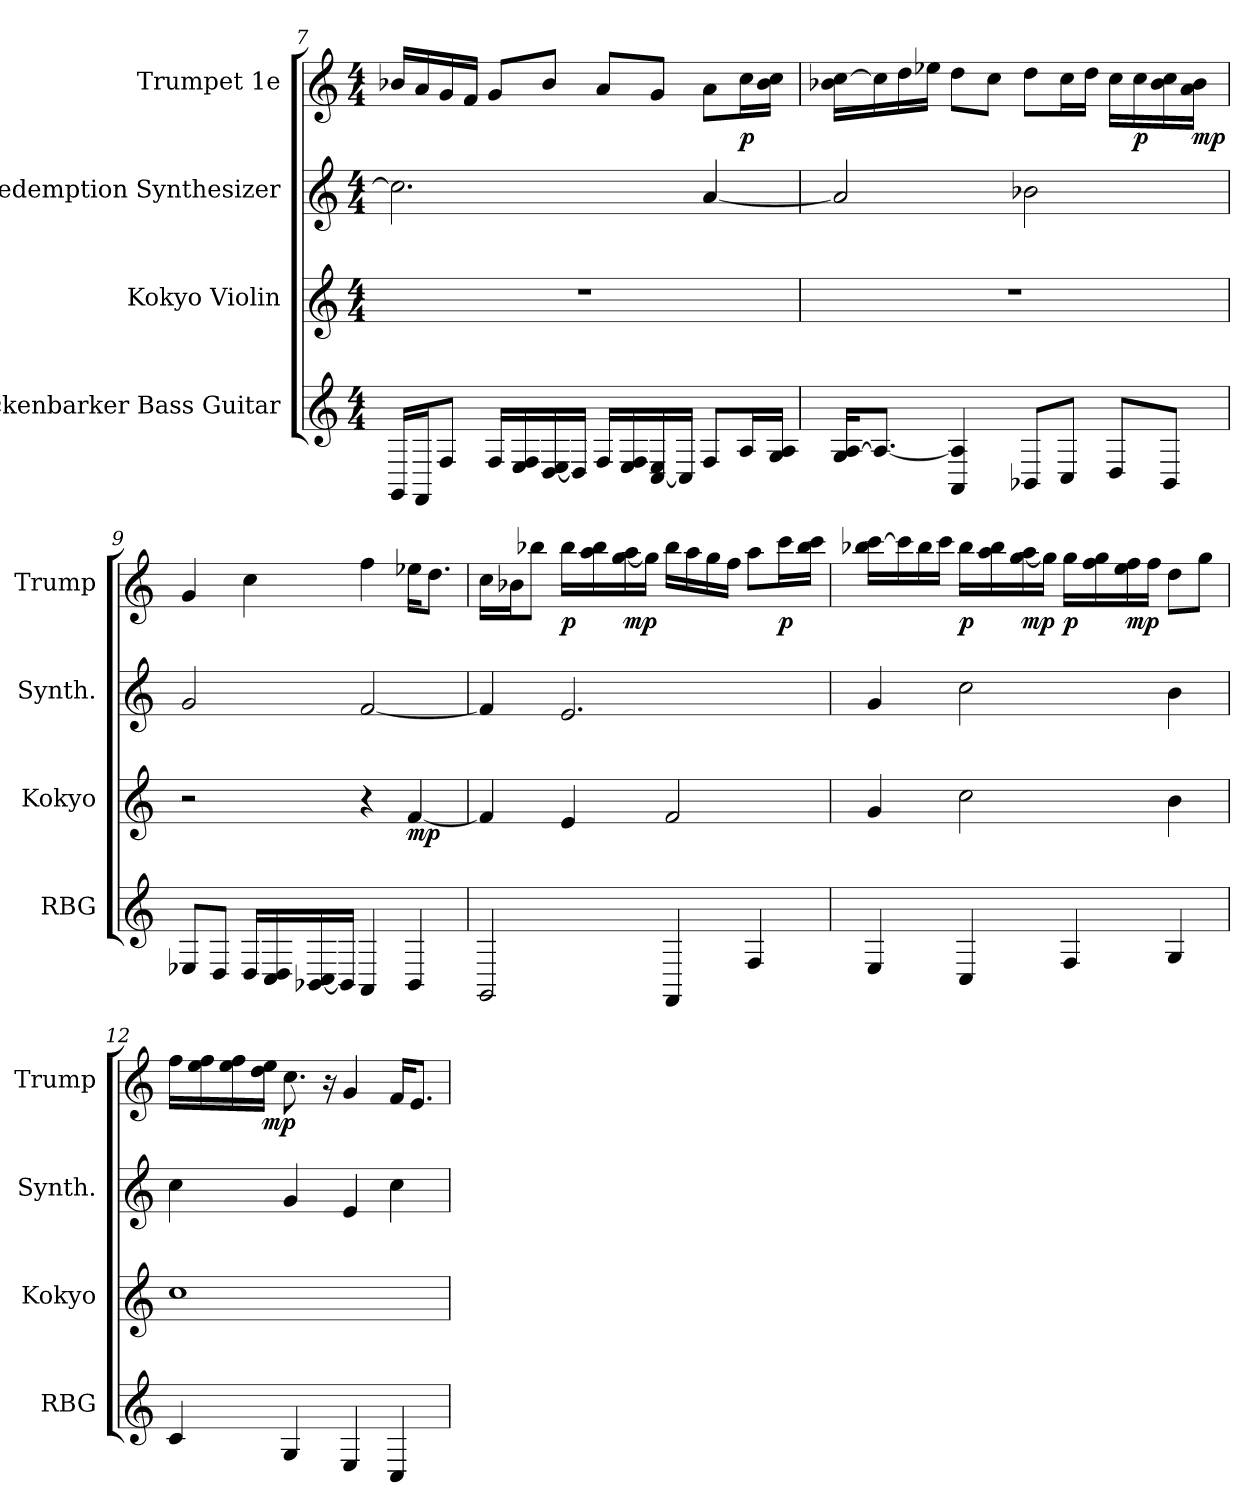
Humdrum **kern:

**kern	**kern	**dynam	**kern	**kern	**dynam
*part4	*part3	*part3	*part2	*part1	*part1
*staff4	*staff3	*staff3	*staff2	*staff1	*staff1
*I"Rickenbarker Bass Guitar	*I"Kokyo Violin	*	*I"Redemption Synthesizer	*I"Trumpet 1e	*
*I'RBG	*I'Kokyo	*	*I'Synth.	*I'Trump	*
!!LO:PB:g=z
*clefG2	*clefG2	*	*clefG2	*clefG2	*
*k[]	*k[]	*	*k[]	*k[]	*
*M4/4	*M4/4	*	*M4/4	*M4/4	*
=7	=7	=7	=7	=7	=7
16GG/LL	1r	.	2.cc\]	16b-X/LL	.
16FF/J	.	.	.	16a/	.
8F/J	.	.	.	16g/	.
.	.	.	.	16f/JJ	.
16F/LL	.	.	.	8g/L	.
16E/ 16F/	.	.	.	.	.
[16D/ 16E/	.	.	.	8b-/J	.
16D/JJ]	.	.	.	.	.
16F/LL	.	.	.	8a/L	.
16E/ 16F/	.	.	.	.	.
[16C/ 16E/	.	.	.	8g/J	.
16C/JJ]	.	.	.	.	.
8F/L	.	.	[4a/	8a\L	.
!	!	!	!	!	!LO:DY:b
16A/L	.	.	.	16cc\L	p
16G/ 16A/JJ	.	.	.	16b-\ 16cc\JJ	.
=8	=8	=8	=8	=8	=8
16G/ [16A/KL	1r	.	2a/]	16b-X\ [16cc\LL	.
8.A/J_	.	.	.	16cc\]	.
.	.	.	.	16dd\	.
.	.	.	.	16ee-X\JJ	.
4AA/ 4A/]	.	.	.	8dd\L	.
.	.	.	.	8cc\J	.
8BB-X/L	.	.	2b-X\	8dd\L	.
8C/J	.	.	.	16cc\L	.
.	.	.	.	16dd\JJ	.
8D/L	.	.	.	16cc\LL	.
!	!	!	!	!	!LO:DY:b
.	.	.	.	16cc\	p
8BB-/J	.	.	.	16b-\ 16cc\	.
!	!	!	!	!	!LO:DY:b
.	.	.	.	16a\ 16b-\JJ	mp
!!LO:LB:g=z
=9	=9	=9	=9	=9	=9
8E-X/L	2r	.	2g/	4g/	.
8D/J	.	.	.	.	.
16D/LL	.	.	.	4cc\	.
16C/ 16D/	.	.	.	.	.
[16BB-X/ 16C/	.	.	.	.	.
16BB-/JJ]	.	.	.	.	.
4AA/	4r	.	[2f/	4ff\	.
!	!	!LO:DY:b	!	!	!
4BB-/	[4f/	mp	.	16ee-X\KL	.
.	.	.	.	8.dd\J	.
=10	=10	=10	=10	=10	=10
2GG/	4f/]	.	4f/]	16cc\LL	.
.	.	.	.	16b-X\J	.
.	.	.	.	8bb-X\J	.
!	!	!	!	!	!LO:DY:b
.	4e/	.	2.e/	16bb-\LL	p
.	.	.	.	16aa\ 16bb-\	.
!	!	!	!	!	!LO:DY:b
.	.	.	.	[16gg\ 16aa\	mp
.	.	.	.	16gg\JJ]	.
4FF/	2f/	.	.	16bb-\LL	.
.	.	.	.	16aa\	.
.	.	.	.	16gg\	.
.	.	.	.	16ff\JJ	.
4F/	.	.	.	8aa\L	.
!	!	!	!	!	!LO:DY:b
.	.	.	.	16ccc\L	p
.	.	.	.	16bb-\ 16ccc\JJ	.
!!LO:LB:g=z
=11	=11	=11	=11	=11	=11
4E/	4g/	.	4g/	16bb-X\ [16ccc\LL	.
.	.	.	.	16ccc\]	.
.	.	.	.	16bb-\	.
.	.	.	.	16ccc\JJ	.
!	!	!	!	!	!LO:DY:b
4C/	2cc\	.	2cc\	16bb-\LL	p
.	.	.	.	16aa\ 16bb-\	.
!	!	!	!	!	!LO:DY:b
.	.	.	.	[16gg\ 16aa\	mp
.	.	.	.	16gg\JJ]	.
!	!	!	!	!	!LO:DY:b
4F/	.	.	.	16gg\LL	p
.	.	.	.	16ff\ 16gg\	.
!	!	!	!	!	!LO:DY:b
.	.	.	.	16ee\ 16ff\	mp
.	.	.	.	16ff\JJ	.
4G/	4b\	.	4b\	8dd\L	.
.	.	.	.	8gg\J	.
=12	=12	=12	=12	=12	=12
4c/	1cc	.	4cc\	16ff\LL	.
.	.	.	.	16ee\ 16ff\	.
.	.	.	.	16ee\ 16ff\	.
!	!	!	!	!	!LO:DY:b
.	.	.	.	16dd\ 16ee\JJ	mp
4G/	.	.	4g/	8.cc\	.
.	.	.	.	16r	.
4E/	.	.	4e/	4g/	.
4C/	.	.	4cc\	16f/KL	.
.	.	.	.	8.e/J	.
=	=	=	=	=	=
*-	*-	*-	*-	*-	*-
